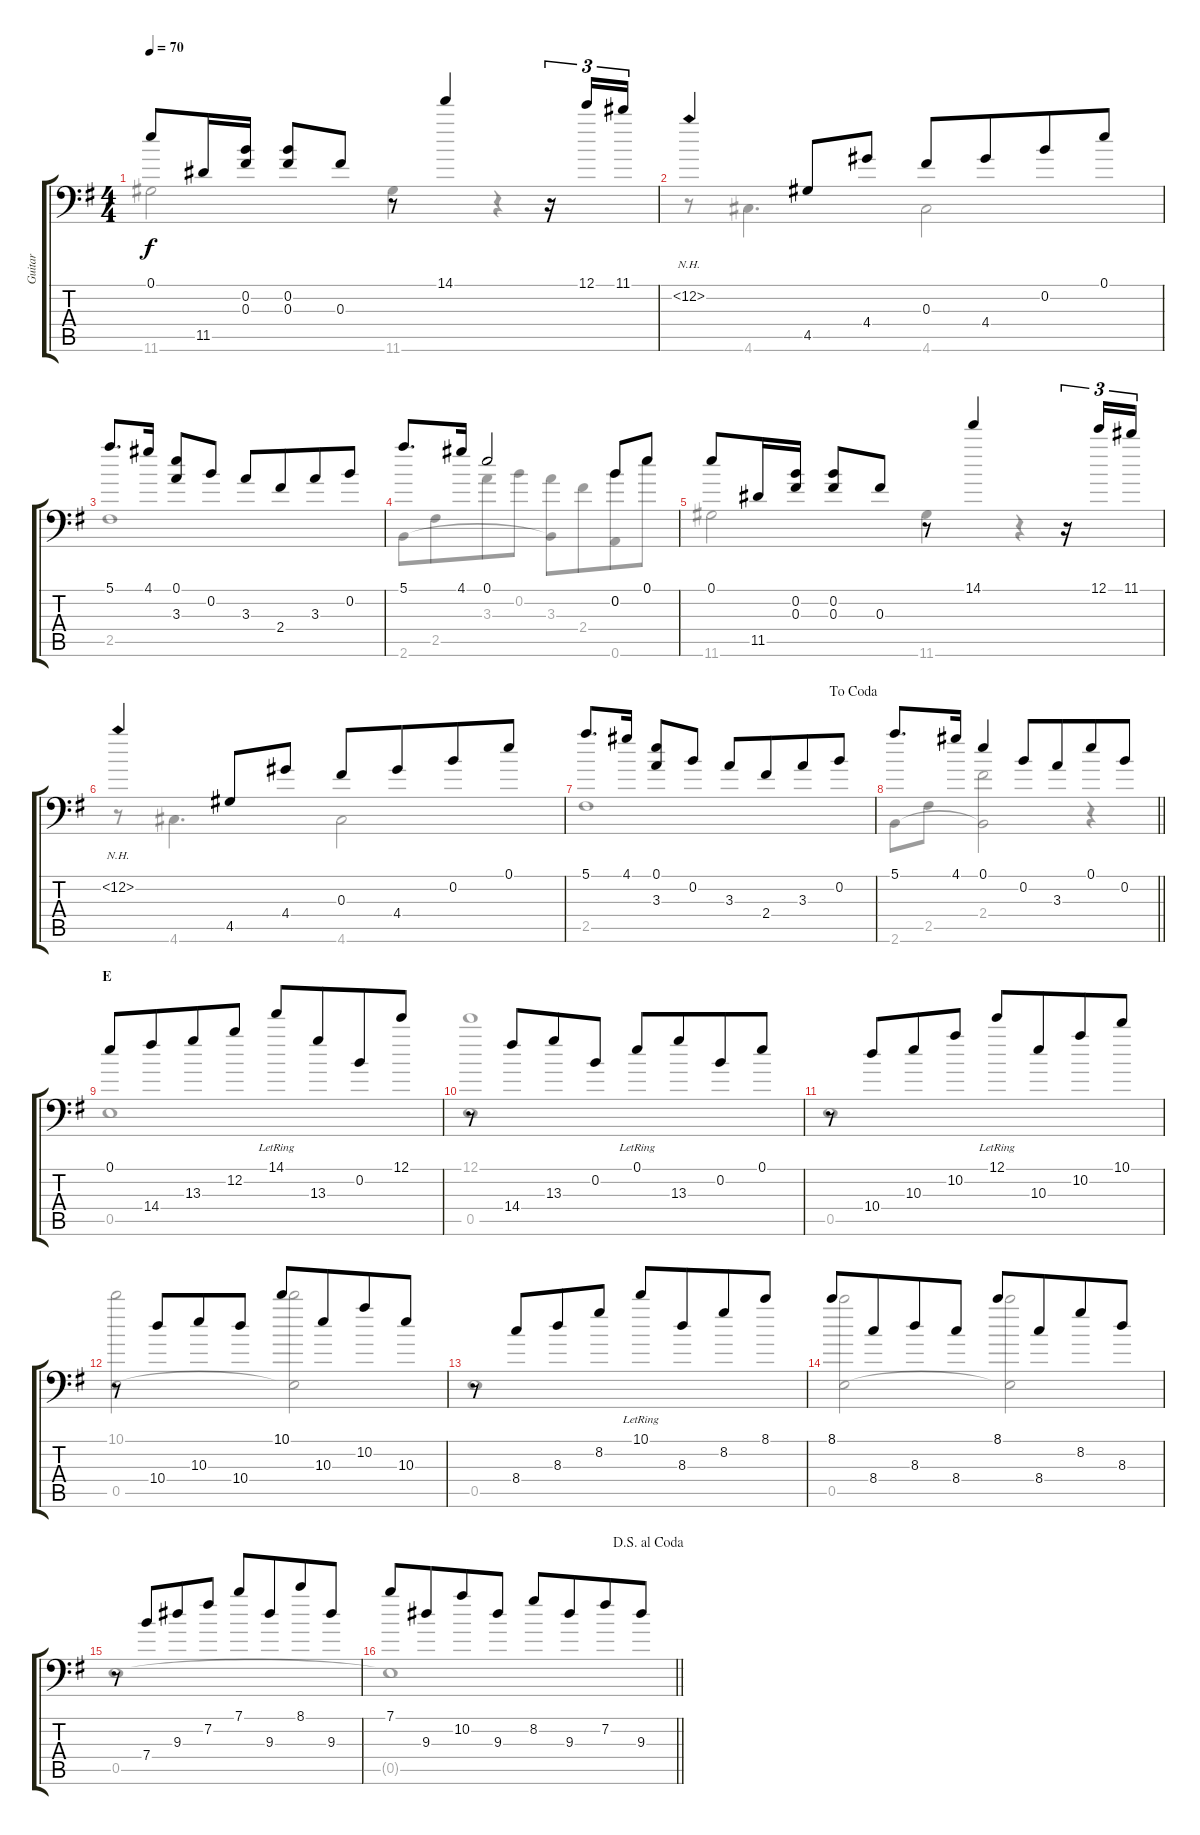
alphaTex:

\track ("Guitar" "Guitar") {instrument acousticguitarsteel}
\staff {score tabs}
\tuning (E4 B3 Gb3 E3 E2 A1) {hide}
\voice
\ts (4 4)
\tempo 70
\clef f4
\ks g
0.1.8{dy f} 11.5.16 (0.2 0.3).16 (0.2 0.3).8 0.3.8 r.8 14.1.4 r.16{tu (3 2)} 12.1.16{tu (3 2)} 11.1.16{tu (3 2)} |
12.2{nh}.4 4.5.8 4.4.8 0.3.8 4.4.8{beam merge} 0.2.8 0.1.8 |
5.1.8{d} 4.1.16 (0.1 3.3).8 0.2.8 3.3.8 2.4.8{beam merge} 3.3.8 0.2.8 |
5.1.8{d} 4.1.16 0.1.2 0.2.8 0.1.8 |
0.1.8 11.5.16 (0.2 0.3).16 (0.2 0.3).8 0.3.8 r.8 14.1.4 r.16{tu (3 2)} 12.1.16{tu (3 2)} 11.1.16{tu (3 2)} |
12.2{nh}.4 4.5.8 4.4.8 0.3.8 4.4.8{beam merge} 0.2.8 0.1.8 |
\jump dacoda
5.1.8{d} 4.1.16 (0.1 3.3).8 0.2.8 3.3.8 2.4.8{beam merge} 3.3.8 0.2.8 |
\barLineRight lightlight
5.1.8{d} 4.1.16 0.1.4 0.2.8 3.3.8{beam merge} 0.1.8 0.2.8 |
\section ("" "E")
0.1.8 14.4.8{beam merge} 13.3.8 12.2.8 14.1{lr}.8 13.3.8{beam merge} 0.2.8 12.1.8 |
r.8 14.4.8{beam merge} 13.3.8 0.2.8 0.1{lr}.8 13.3.8{beam merge} 0.2.8 0.1.8 |
r.8 10.4.8{beam merge} 10.3.8 10.2.8 12.1{lr}.8 10.3.8{beam merge} 10.2.8 10.1.8 |
r.8 10.4.8{beam merge} 10.3.8 10.4.8 10.1.8 10.3.8{beam merge} 10.2.8 10.3.8 |
r.8 8.4.8{beam merge} 8.3.8 8.2.8 10.1{lr}.8 8.3.8{beam merge} 8.2.8 8.1.8 |
8.1.8{beam merge} 8.4.8{beam merge} 8.3.8{beam merge} 8.4.8{beam split} 8.1.8 8.4.8{beam merge} 8.2.8 8.3.8 |
r.8 7.4.8{beam merge} 9.3.8 7.2.8 7.1.8 9.3.8{beam merge} 8.1.8 9.3.8 |
\jump dalsegnoalcoda
\barLineRight lightlight
7.1.8 9.3.8{beam merge} 10.2.8 9.3.8 8.2.8 9.3.8{beam merge} 7.2.8 9.3.8
\voice
\clef f4
\ottava regular
\simile none
\ks g
11.6.2{dy f} 11.6.4 r.4 |
r.8 4.6.4{d} 4.6.2 |
2.5.1 |
2.6.8 2.5.8{beam merge} 3.3.8 0.2.8 (3.3 2.6{t}).8 2.4.8{beam merge} (0.2 0.6).8 0.1.8 |
11.6.2 11.6.4 r.4 |
r.8 4.6.4{d} 4.6.2 |
2.5.1 |
\barLineRight lightlight
2.6.8 2.5.8 (2.4 2.6{t}).2 r.4 |
0.5.1 |
(12.1 0.5).1 |
0.5.1 |
(10.1 0.5).2 (10.1 0.5{t}).2 |
0.5.1 |
(8.1 0.5).2 (8.1 0.5{t}).2 |
0.5.1 |
\barLineRight lightlight
0.5{t}.1
